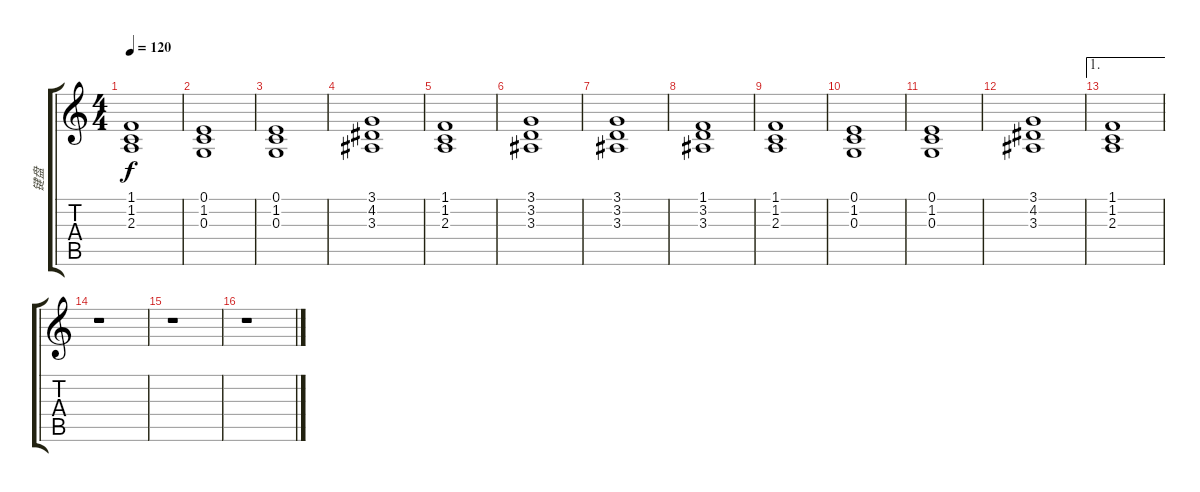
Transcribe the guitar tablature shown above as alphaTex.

\track ("键盘" "键盘") {instrument synthstrings1}
\staff {score tabs}
\tuning (E4 B3 G3 D3 A2 E2) {hide}
\ts (4 4)
\tempo 120
\clef g2
\ks c
(1.1 1.2 2.3).1{dy f} |
(0.1 1.2 0.3).1 |
(0.1 1.2 0.3).1 |
(3.1 4.2 3.3).1 |
(1.1 1.2 2.3).1 |
(3.1 3.2 3.3).1 |
(3.1 3.2 3.3).1 |
(1.1 3.2 3.3).1 |
(1.1 1.2 2.3).1 |
(0.1 1.2 0.3).1 |
(0.1 1.2 0.3).1 |
(3.1 4.2 3.3).1 |
\ae 1
(1.1 1.2 2.3).1 |
r.1 |
r.1 |
r.1
